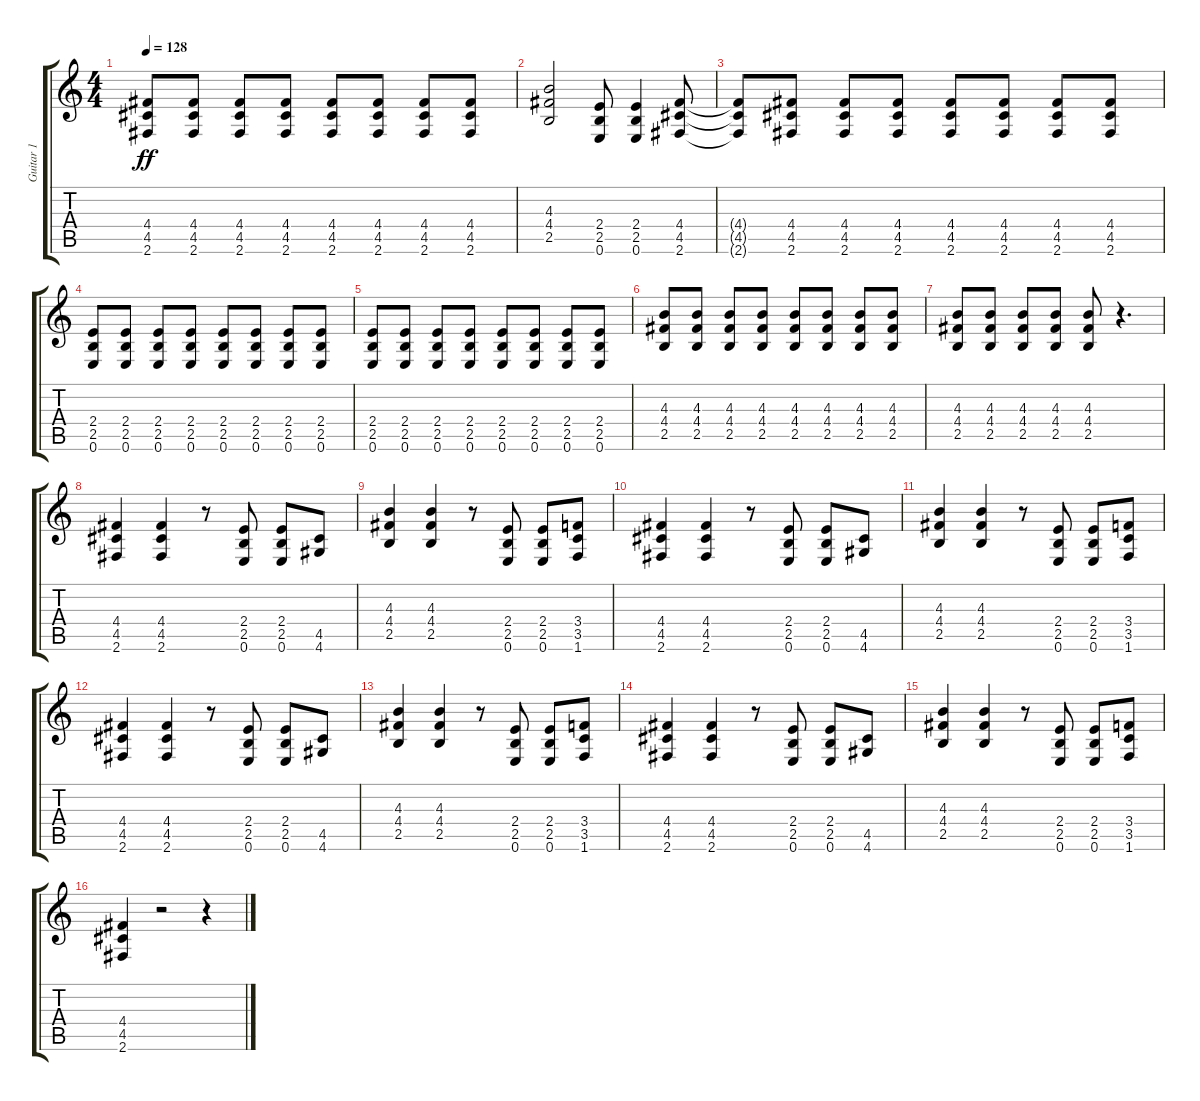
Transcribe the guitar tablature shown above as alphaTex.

\track ("Guitar 1" "Guitar 1") {instrument distortionguitar}
\staff {score tabs}
\tuning (E4 B3 G3 D3 A2 E2) {hide}
\ts (4 4)
\tempo 128
\clef g2
\ks c
(4.4{t} 4.5{t} 2.6{t}).8{dy ff} (4.4 4.5 2.6).8 (4.4 4.5 2.6).8 (4.4 4.5 2.6).8 (4.4 4.5 2.6).8 (4.4 4.5 2.6).8 (4.4 4.5 2.6).8 (4.4 4.5 2.6).8 |
(4.3 4.4 2.5).2 (2.4 2.5 0.6).8 (2.4 2.5 0.6).4 (4.4 4.5 2.6).8 |
(4.4{t} 4.5{t} 2.6{t}).8 (4.4 4.5 2.6).8 (4.4 4.5 2.6).8 (4.4 4.5 2.6).8 (4.4 4.5 2.6).8 (4.4 4.5 2.6).8 (4.4 4.5 2.6).8 (4.4 4.5 2.6).8 |
(2.4 2.5 0.6).8 (2.4 2.5 0.6).8 (2.4 2.5 0.6).8 (2.4 2.5 0.6).8 (2.4 2.5 0.6).8 (2.4 2.5 0.6).8 (2.4 2.5 0.6).8 (2.4 2.5 0.6).8 |
(2.4 2.5 0.6).8 (2.4 2.5 0.6).8 (2.4 2.5 0.6).8 (2.4 2.5 0.6).8 (2.4 2.5 0.6).8 (2.4 2.5 0.6).8 (2.4 2.5 0.6).8 (2.4 2.5 0.6).8 |
(4.3 4.4 2.5).8 (4.3 4.4 2.5).8 (4.3 4.4 2.5).8 (4.3 4.4 2.5).8 (4.3 4.4 2.5).8 (4.3 4.4 2.5).8 (4.3 4.4 2.5).8 (4.3 4.4 2.5).8 |
(4.3 4.4 2.5).8 (4.3 4.4 2.5).8 (4.3 4.4 2.5).8 (4.3 4.4 2.5).8 (4.3 4.4 2.5).8 r.4{d} |
(4.4 4.5 2.6).4 (4.4 4.5 2.6).4 r.8 (2.4 2.5 0.6).8 (2.4 2.5 0.6).8 (4.5 4.6).8 |
(4.3 4.4 2.5).4 (4.3 4.4 2.5).4 r.8 (2.4 2.5 0.6).8 (2.4 2.5 0.6).8 (3.4 3.5 1.6).8 |
(4.4 4.5 2.6).4 (4.4 4.5 2.6).4 r.8 (2.4 2.5 0.6).8 (2.4 2.5 0.6).8 (4.5 4.6).8 |
(4.3 4.4 2.5).4 (4.3 4.4 2.5).4 r.8 (2.4 2.5 0.6).8 (2.4 2.5 0.6).8 (3.4 3.5 1.6).8 |
(4.4 4.5 2.6).4 (4.4 4.5 2.6).4 r.8 (2.4 2.5 0.6).8 (2.4 2.5 0.6).8 (4.5 4.6).8 |
(4.3 4.4 2.5).4 (4.3 4.4 2.5).4 r.8 (2.4 2.5 0.6).8 (2.4 2.5 0.6).8 (3.4 3.5 1.6).8 |
(4.4 4.5 2.6).4 (4.4 4.5 2.6).4 r.8 (2.4 2.5 0.6).8 (2.4 2.5 0.6).8 (4.5 4.6).8 |
(4.3 4.4 2.5).4 (4.3 4.4 2.5).4 r.8 (2.4 2.5 0.6).8 (2.4 2.5 0.6).8 (3.4 3.5 1.6).8 |
(4.4 4.5 2.6).4 r.2 r.4
